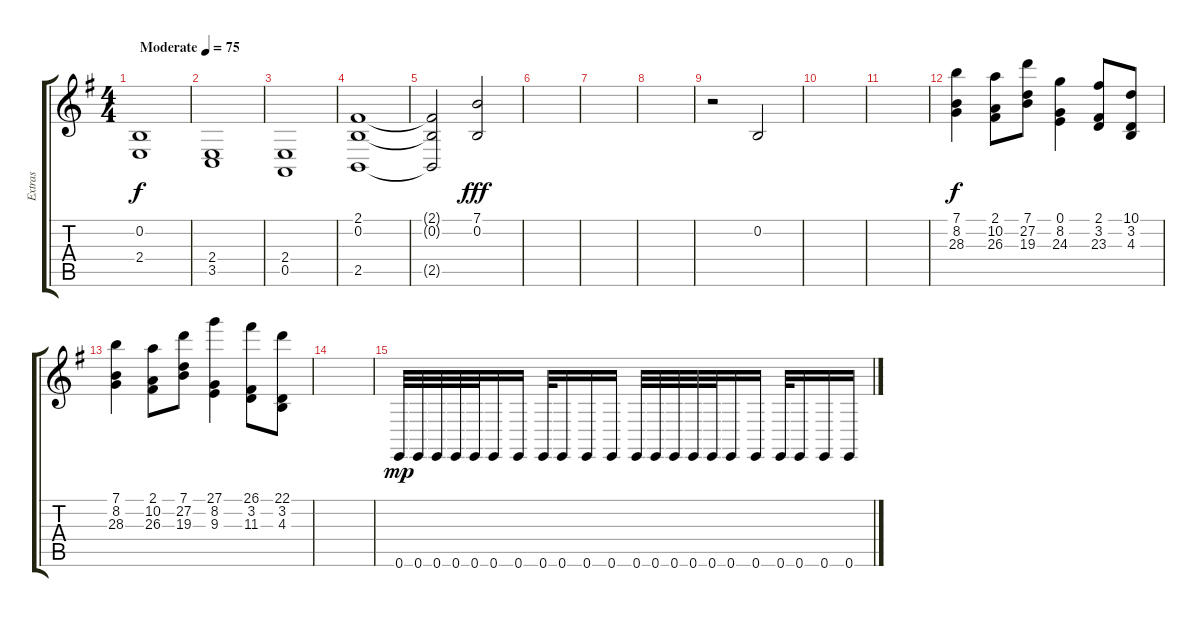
\track ("Extras" "Extras") {instrument churchorgan}
\staff {score tabs}
\tuning (E4 B3 G3 D3 A2 E2) {hide}
\ts (4 4)
\tempo (75 "Moderate")
\clef g2
\ks g
(0.2 2.4).1{dy f instrument churchorgan} |
(2.4 3.5).1 |
(2.4 0.5).1 |
(2.1 0.2 2.5).1 |
(2.1{t} 0.2{t} 2.5{t}).2{instrument reversecymbal} (7.1 0.2).2{dy fff} |
|
|
|
r.2 0.2.2 |
|
|
(7.1 8.2 28.3).4{dy f instrument choiraahs} (2.1 10.2 26.3).8 (7.1 27.2 19.3).8 (0.1 8.2 24.3).4 (2.1 3.2 23.3).8 (10.1 3.2 4.3).8 |
(7.1 8.2 28.3).4 (2.1 10.2 26.3).8 (7.1 27.2 19.3).8 (27.1 8.2 9.3).4 (26.1 3.2 11.3).8 (22.1 3.2 4.3).8 |
|
0.6.32{dy mp instrument timpani} 0.6.32 0.6.32 0.6.32 0.6.32 0.6.16 0.6.16 0.6.32 0.6.16 0.6.16 0.6.16 0.6.32 0.6.32 0.6.32 0.6.32 0.6.32 0.6.16 0.6.16 0.6.32 0.6.16 0.6.16 0.6.16
